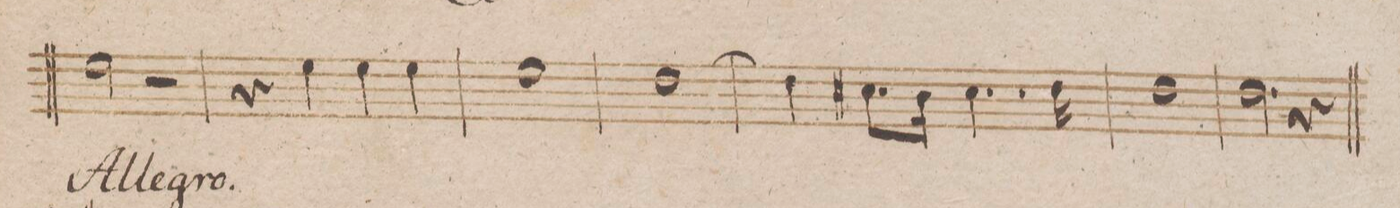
**kern	**dynam
*I"Clarinetto 2do in B.	*
*clefG2	*
*k[b-]	*
*met(c)	*
*M4/4	*
2dd\	.
2r	.
=7	=7
4r	.
4dd\	.
4dd\	.
4dd\	.
=8	=8
1dd\	.
=9	=9
[1cc\	.
=10	=10
4cc\]	.
8.bX\L	.
16a\Jk	.
4..b\	.
16cc\	.
=11	=11
1cc\	.
=12	=12
2.cc\	.
4r	.
=13||	=13||
*-	*-
